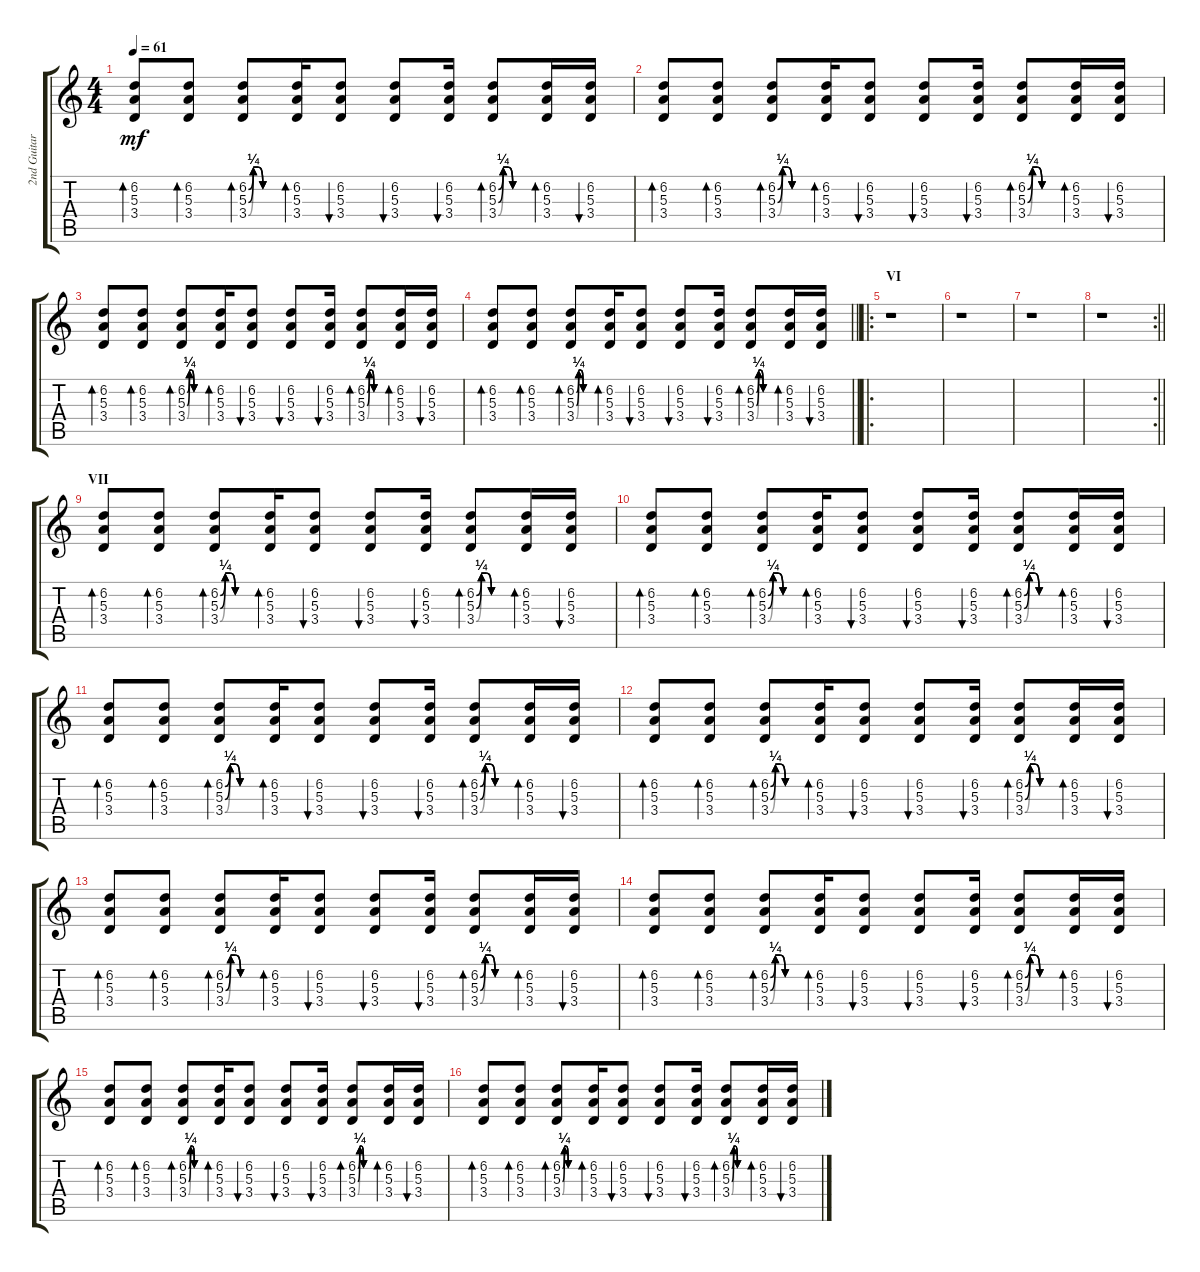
\track ("2nd Guitar" "2nd Guitar") {instrument acousticguitarsteel}
\staff {score tabs}
\tuning (Db4 Ab3 E3 B2 Gb2 Db2) {hide}
\ts (4 4)
\tempo 61
\clef g2
\ks c
(6.2 5.3 3.4).8{bd 30 dy mf} (6.2 5.3 3.4).8{bd 30} (6.2{be (custom 0 0 10 1 20 1 30 0 60 0)} 5.3{be (custom 0 0 10 1 20 1 30 0 60 0)} 3.4{be (custom 0 0 10 1 20 1 30 0 60 0)}).8{bd 30} (6.2 5.3 3.4).16{bd 30} (6.2 5.3 3.4).8{bu 30} (6.2 5.3 3.4).8{bu 30} (6.2 5.3 3.4).16{bu 30} (6.2{be (custom 0 0 10 1 20 1 30 0 60 0)} 5.3{be (custom 0 0 10 1 20 1 30 0 60 0)} 3.4{be (custom 0 0 10 1 20 1 30 0 60 0)}).8{bd 30} (6.2 5.3 3.4).16{bd 30} (6.2 5.3 3.4).16{bu 30} |
(6.2 5.3 3.4).8{bd 30} (6.2 5.3 3.4).8{bd 30} (6.2{be (custom 0 0 10 1 20 1 30 0 60 0)} 5.3{be (custom 0 0 10 1 20 1 30 0 60 0)} 3.4{be (custom 0 0 10 1 20 1 30 0 60 0)}).8{bd 30} (6.2 5.3 3.4).16{bd 30} (6.2 5.3 3.4).8{bu 30} (6.2 5.3 3.4).8{bu 30} (6.2 5.3 3.4).16{bu 30} (6.2{be (custom 0 0 10 1 20 1 30 0 60 0)} 5.3{be (custom 0 0 10 1 20 1 30 0 60 0)} 3.4{be (custom 0 0 10 1 20 1 30 0 60 0)}).8{bd 30} (6.2 5.3 3.4).16{bd 30} (6.2 5.3 3.4).16{bu 30} |
(6.2 5.3 3.4).8{bd 30} (6.2 5.3 3.4).8{bd 30} (6.2{be (custom 0 0 10 1 20 1 30 0 60 0)} 5.3{be (custom 0 0 10 1 20 1 30 0 60 0)} 3.4{be (custom 0 0 10 1 20 1 30 0 60 0)}).8{bd 30} (6.2 5.3 3.4).16{bd 30} (6.2 5.3 3.4).8{bu 30} (6.2 5.3 3.4).8{bu 30} (6.2 5.3 3.4).16{bu 30} (6.2{be (custom 0 0 10 1 20 1 30 0 60 0)} 5.3{be (custom 0 0 10 1 20 1 30 0 60 0)} 3.4{be (custom 0 0 10 1 20 1 30 0 60 0)}).8{bd 30} (6.2 5.3 3.4).16{bd 30} (6.2 5.3 3.4).16{bu 30} |
\barLineRight lightlight
(6.2 5.3 3.4).8{bd 30} (6.2 5.3 3.4).8{bd 30} (6.2{be (custom 0 0 10 1 20 1 30 0 60 0)} 5.3{be (custom 0 0 10 1 20 1 30 0 60 0)} 3.4{be (custom 0 0 10 1 20 1 30 0 60 0)}).8{bd 30} (6.2 5.3 3.4).16{bd 30} (6.2 5.3 3.4).8{bu 30} (6.2 5.3 3.4).8{bu 30} (6.2 5.3 3.4).16{bu 30} (6.2{be (custom 0 0 10 1 20 1 30 0 60 0)} 5.3{be (custom 0 0 10 1 20 1 30 0 60 0)} 3.4{be (custom 0 0 10 1 20 1 30 0 60 0)}).8{bd 30} (6.2 5.3 3.4).16{bd 30} (6.2 5.3 3.4).16{bu 30} |
\ro
\section ("" "VI")
r.1 |
r.1 |
r.1 |
\rc 2
\barLineRight lightlight
r.1 |
\section ("" "VII")
(6.2 5.3 3.4).8{bd 30 volume 3} (6.2 5.3 3.4).8{bd 30} (6.2{be (custom 0 0 10 1 20 1 30 0 60 0)} 5.3{be (custom 0 0 10 1 20 1 30 0 60 0)} 3.4{be (custom 0 0 10 1 20 1 30 0 60 0)}).8{bd 30} (6.2 5.3 3.4).16{bd 30} (6.2 5.3 3.4).8{bu 30} (6.2 5.3 3.4).8{bu 30} (6.2 5.3 3.4).16{bu 30} (6.2{be (custom 0 0 10 1 20 1 30 0 60 0)} 5.3{be (custom 0 0 10 1 20 1 30 0 60 0)} 3.4{be (custom 0 0 10 1 20 1 30 0 60 0)}).8{bd 30} (6.2 5.3 3.4).16{bd 30} (6.2 5.3 3.4).16{bu 30} |
(6.2 5.3 3.4).8{bd 30} (6.2 5.3 3.4).8{bd 30} (6.2{be (custom 0 0 10 1 20 1 30 0 60 0)} 5.3{be (custom 0 0 10 1 20 1 30 0 60 0)} 3.4{be (custom 0 0 10 1 20 1 30 0 60 0)}).8{bd 30} (6.2 5.3 3.4).16{bd 30} (6.2 5.3 3.4).8{bu 30} (6.2 5.3 3.4).8{bu 30} (6.2 5.3 3.4).16{bu 30} (6.2{be (custom 0 0 10 1 20 1 30 0 60 0)} 5.3{be (custom 0 0 10 1 20 1 30 0 60 0)} 3.4{be (custom 0 0 10 1 20 1 30 0 60 0)}).8{bd 30} (6.2 5.3 3.4).16{bd 30} (6.2 5.3 3.4).16{bu 30} |
(6.2 5.3 3.4).8{bd 30} (6.2 5.3 3.4).8{bd 30} (6.2{be (custom 0 0 10 1 20 1 30 0 60 0)} 5.3{be (custom 0 0 10 1 20 1 30 0 60 0)} 3.4{be (custom 0 0 10 1 20 1 30 0 60 0)}).8{bd 30} (6.2 5.3 3.4).16{bd 30} (6.2 5.3 3.4).8{bu 30} (6.2 5.3 3.4).8{bu 30} (6.2 5.3 3.4).16{bu 30} (6.2{be (custom 0 0 10 1 20 1 30 0 60 0)} 5.3{be (custom 0 0 10 1 20 1 30 0 60 0)} 3.4{be (custom 0 0 10 1 20 1 30 0 60 0)}).8{bd 30} (6.2 5.3 3.4).16{bd 30} (6.2 5.3 3.4).16{bu 30} |
(6.2 5.3 3.4).8{bd 30} (6.2 5.3 3.4).8{bd 30} (6.2{be (custom 0 0 10 1 20 1 30 0 60 0)} 5.3{be (custom 0 0 10 1 20 1 30 0 60 0)} 3.4{be (custom 0 0 10 1 20 1 30 0 60 0)}).8{bd 30} (6.2 5.3 3.4).16{bd 30} (6.2 5.3 3.4).8{bu 30} (6.2 5.3 3.4).8{bu 30} (6.2 5.3 3.4).16{bu 30} (6.2{be (custom 0 0 10 1 20 1 30 0 60 0)} 5.3{be (custom 0 0 10 1 20 1 30 0 60 0)} 3.4{be (custom 0 0 10 1 20 1 30 0 60 0)}).8{bd 30} (6.2 5.3 3.4).16{bd 30} (6.2 5.3 3.4).16{bu 30} |
(6.2 5.3 3.4).8{bd 30} (6.2 5.3 3.4).8{bd 30} (6.2{be (custom 0 0 10 1 20 1 30 0 60 0)} 5.3{be (custom 0 0 10 1 20 1 30 0 60 0)} 3.4{be (custom 0 0 10 1 20 1 30 0 60 0)}).8{bd 30} (6.2 5.3 3.4).16{bd 30} (6.2 5.3 3.4).8{bu 30} (6.2 5.3 3.4).8{bu 30} (6.2 5.3 3.4).16{bu 30} (6.2{be (custom 0 0 10 1 20 1 30 0 60 0)} 5.3{be (custom 0 0 10 1 20 1 30 0 60 0)} 3.4{be (custom 0 0 10 1 20 1 30 0 60 0)}).8{bd 30} (6.2 5.3 3.4).16{bd 30} (6.2 5.3 3.4).16{bu 30} |
(6.2 5.3 3.4).8{bd 30} (6.2 5.3 3.4).8{bd 30} (6.2{be (custom 0 0 10 1 20 1 30 0 60 0)} 5.3{be (custom 0 0 10 1 20 1 30 0 60 0)} 3.4{be (custom 0 0 10 1 20 1 30 0 60 0)}).8{bd 30} (6.2 5.3 3.4).16{bd 30} (6.2 5.3 3.4).8{bu 30} (6.2 5.3 3.4).8{bu 30} (6.2 5.3 3.4).16{bu 30} (6.2{be (custom 0 0 10 1 20 1 30 0 60 0)} 5.3{be (custom 0 0 10 1 20 1 30 0 60 0)} 3.4{be (custom 0 0 10 1 20 1 30 0 60 0)}).8{bd 30} (6.2 5.3 3.4).16{bd 30} (6.2 5.3 3.4).16{bu 30} |
(6.2 5.3 3.4).8{bd 30} (6.2 5.3 3.4).8{bd 30} (6.2{be (custom 0 0 10 1 20 1 30 0 60 0)} 5.3{be (custom 0 0 10 1 20 1 30 0 60 0)} 3.4{be (custom 0 0 10 1 20 1 30 0 60 0)}).8{bd 30} (6.2 5.3 3.4).16{bd 30} (6.2 5.3 3.4).8{bu 30} (6.2 5.3 3.4).8{bu 30} (6.2 5.3 3.4).16{bu 30} (6.2{be (custom 0 0 10 1 20 1 30 0 60 0)} 5.3{be (custom 0 0 10 1 20 1 30 0 60 0)} 3.4{be (custom 0 0 10 1 20 1 30 0 60 0)}).8{bd 30} (6.2 5.3 3.4).16{bd 30} (6.2 5.3 3.4).16{bu 30} |
(6.2 5.3 3.4).8{bd 30} (6.2 5.3 3.4).8{bd 30} (6.2{be (custom 0 0 10 1 20 1 30 0 60 0)} 5.3{be (custom 0 0 10 1 20 1 30 0 60 0)} 3.4{be (custom 0 0 10 1 20 1 30 0 60 0)}).8{bd 30} (6.2 5.3 3.4).16{bd 30} (6.2 5.3 3.4).8{bu 30} (6.2 5.3 3.4).8{bu 30} (6.2 5.3 3.4).16{bu 30} (6.2{be (custom 0 0 10 1 20 1 30 0 60 0)} 5.3{be (custom 0 0 10 1 20 1 30 0 60 0)} 3.4{be (custom 0 0 10 1 20 1 30 0 60 0)}).8{bd 30} (6.2 5.3 3.4).16{bd 30} (6.2 5.3 3.4).16{bu 30}
